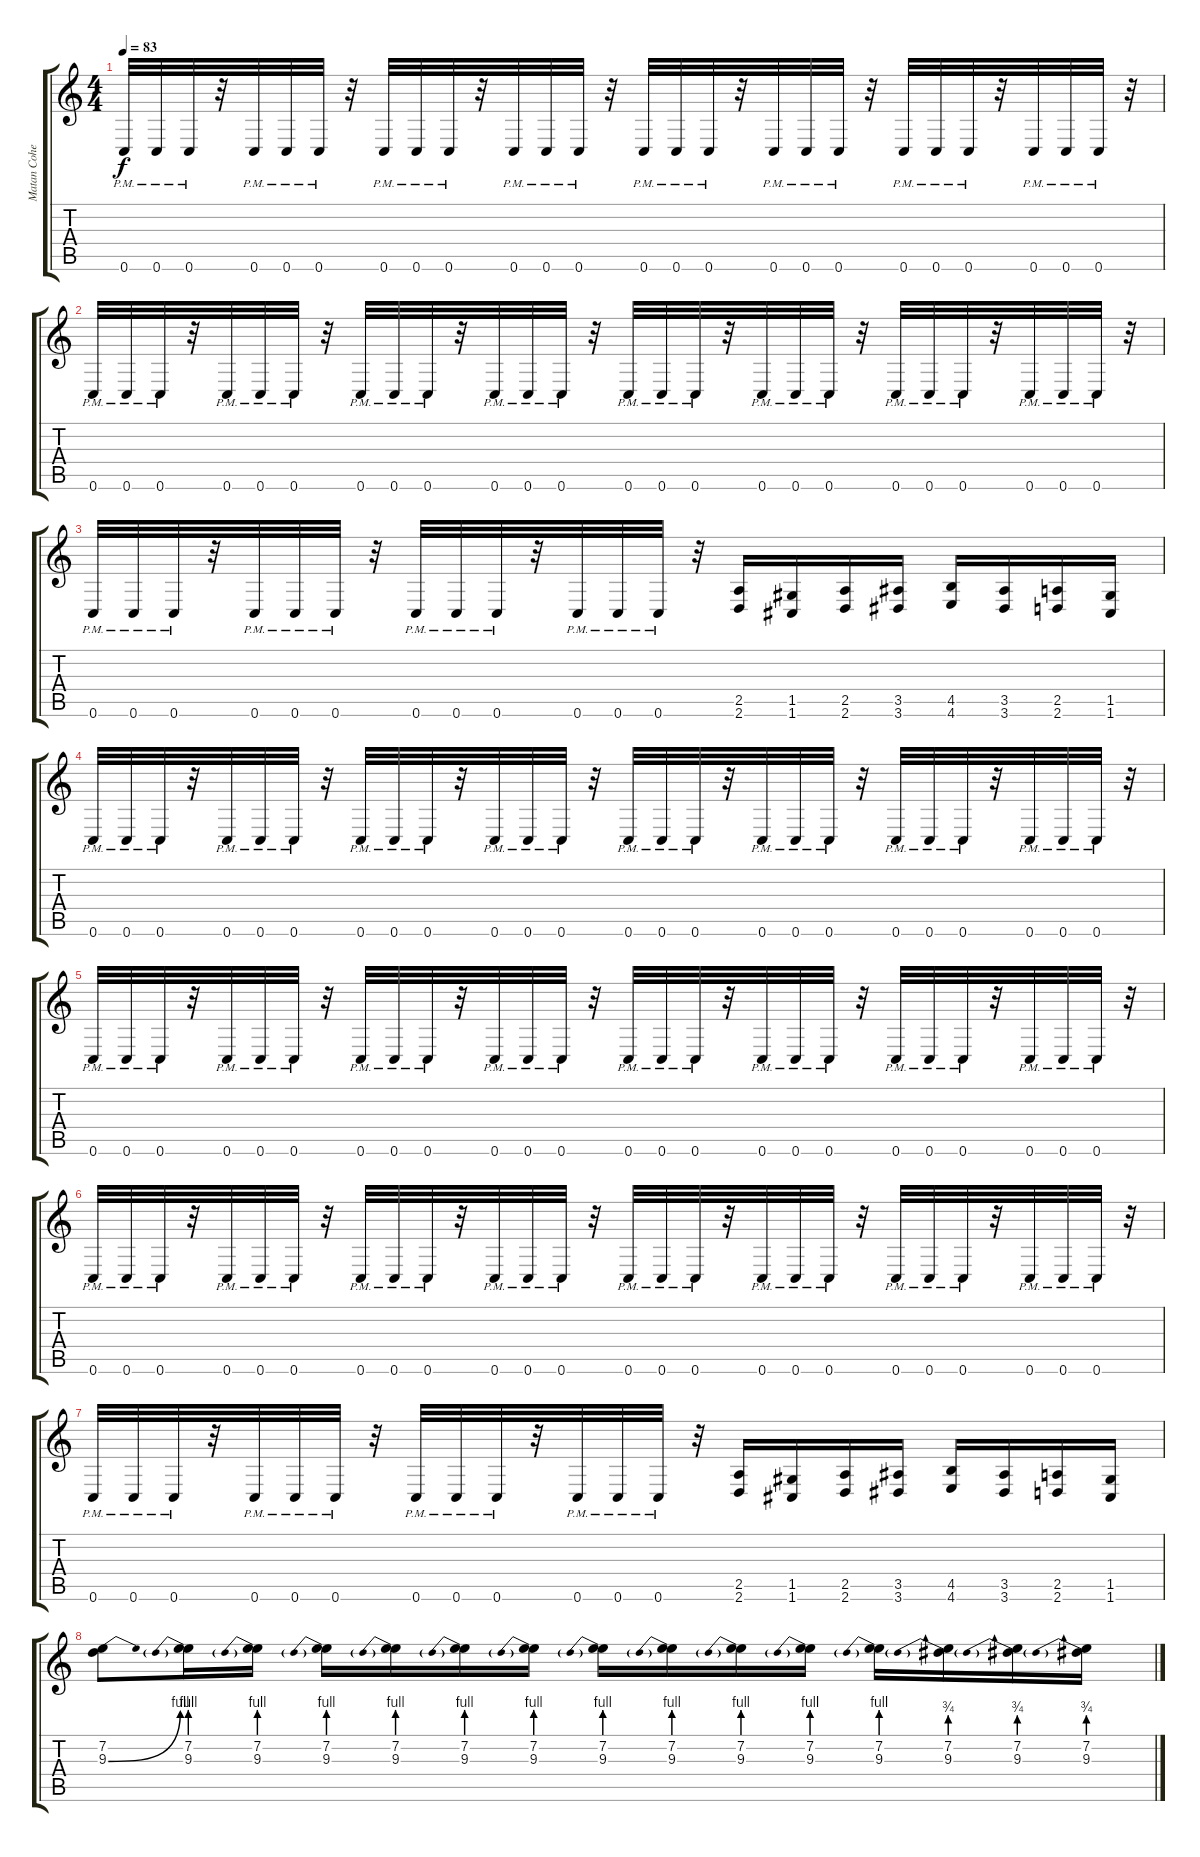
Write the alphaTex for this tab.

\track ("Matan Cohen" "Matan Cohe") {instrument distortionguitar}
\staff {score tabs}
\tuning (D4 A3 F3 C3 G2 C2) {hide}
\ts (4 4)
\tempo 83
\clef g2
\ks c
0.6{pm}.32{dy f} 0.6{pm}.32 0.6{pm}.32 r.32 0.6{pm}.32 0.6{pm}.32 0.6{pm}.32 r.32 0.6{pm}.32 0.6{pm}.32 0.6{pm}.32 r.32 0.6{pm}.32 0.6{pm}.32 0.6{pm}.32 r.32 0.6{pm}.32 0.6{pm}.32 0.6{pm}.32 r.32 0.6{pm}.32 0.6{pm}.32 0.6{pm}.32 r.32 0.6{pm}.32 0.6{pm}.32 0.6{pm}.32 r.32 0.6{pm}.32 0.6{pm}.32 0.6{pm}.32 r.32 |
0.6{pm}.32 0.6{pm}.32 0.6{pm}.32 r.32 0.6{pm}.32 0.6{pm}.32 0.6{pm}.32 r.32 0.6{pm}.32 0.6{pm}.32 0.6{pm}.32 r.32 0.6{pm}.32 0.6{pm}.32 0.6{pm}.32 r.32 0.6{pm}.32 0.6{pm}.32 0.6{pm}.32 r.32 0.6{pm}.32 0.6{pm}.32 0.6{pm}.32 r.32 0.6{pm}.32 0.6{pm}.32 0.6{pm}.32 r.32 0.6{pm}.32 0.6{pm}.32 0.6{pm}.32 r.32 |
0.6{pm}.32 0.6{pm}.32 0.6{pm}.32 r.32 0.6{pm}.32 0.6{pm}.32 0.6{pm}.32 r.32 0.6{pm}.32 0.6{pm}.32 0.6{pm}.32 r.32 0.6{pm}.32 0.6{pm}.32 0.6{pm}.32 r.32 (2.5 2.6).16 (1.5 1.6).16 (2.5 2.6).16 (3.5 3.6).16 (4.5 4.6).16 (3.5 3.6).16 (2.5 2.6).16 (1.5 1.6).16 |
0.6{pm}.32 0.6{pm}.32 0.6{pm}.32 r.32 0.6{pm}.32 0.6{pm}.32 0.6{pm}.32 r.32 0.6{pm}.32 0.6{pm}.32 0.6{pm}.32 r.32 0.6{pm}.32 0.6{pm}.32 0.6{pm}.32 r.32 0.6{pm}.32 0.6{pm}.32 0.6{pm}.32 r.32 0.6{pm}.32 0.6{pm}.32 0.6{pm}.32 r.32 0.6{pm}.32 0.6{pm}.32 0.6{pm}.32 r.32 0.6{pm}.32 0.6{pm}.32 0.6{pm}.32 r.32 |
0.6{pm}.32 0.6{pm}.32 0.6{pm}.32 r.32 0.6{pm}.32 0.6{pm}.32 0.6{pm}.32 r.32 0.6{pm}.32 0.6{pm}.32 0.6{pm}.32 r.32 0.6{pm}.32 0.6{pm}.32 0.6{pm}.32 r.32 0.6{pm}.32 0.6{pm}.32 0.6{pm}.32 r.32 0.6{pm}.32 0.6{pm}.32 0.6{pm}.32 r.32 0.6{pm}.32 0.6{pm}.32 0.6{pm}.32 r.32 0.6{pm}.32 0.6{pm}.32 0.6{pm}.32 r.32 |
0.6{pm}.32 0.6{pm}.32 0.6{pm}.32 r.32 0.6{pm}.32 0.6{pm}.32 0.6{pm}.32 r.32 0.6{pm}.32 0.6{pm}.32 0.6{pm}.32 r.32 0.6{pm}.32 0.6{pm}.32 0.6{pm}.32 r.32 0.6{pm}.32 0.6{pm}.32 0.6{pm}.32 r.32 0.6{pm}.32 0.6{pm}.32 0.6{pm}.32 r.32 0.6{pm}.32 0.6{pm}.32 0.6{pm}.32 r.32 0.6{pm}.32 0.6{pm}.32 0.6{pm}.32 r.32 |
0.6{pm}.32 0.6{pm}.32 0.6{pm}.32 r.32 0.6{pm}.32 0.6{pm}.32 0.6{pm}.32 r.32 0.6{pm}.32 0.6{pm}.32 0.6{pm}.32 r.32 0.6{pm}.32 0.6{pm}.32 0.6{pm}.32 r.32 (2.5 2.6).16 (1.5 1.6).16 (2.5 2.6).16 (3.5 3.6).16 (4.5 4.6).16 (3.5 3.6).16 (2.5 2.6).16 (1.5 1.6).16 |
(7.2 9.3{be (bend 0 0 60 4)}).8{volume 12} (7.2 9.3{be (prebend 0 4 60 4)}).16 (7.2 9.3{be (prebend 0 4 60 4)}).16 (7.2 9.3{be (prebend 0 4 60 4)}).16 (7.2 9.3{be (prebend 0 4 60 4)}).16 (7.2 9.3{be (prebend 0 4 60 4)}).16 (7.2 9.3{be (prebend 0 4 60 4)}).16 (7.2 9.3{be (prebend 0 4 60 4)}).16 (7.2 9.3{be (prebend 0 4 60 4)}).16 (7.2 9.3{be (prebend 0 4 60 4)}).16 (7.2 9.3{be (prebend 0 4 60 4)}).16 (7.2 9.3{be (prebend 0 4 60 4)}).16 (7.2 9.3{be (prebend 0 3 60 3)}).16 (7.2 9.3{be (prebend 0 3 60 3)}).16 (7.2 9.3{be (prebend 0 3 60 3)}).16
